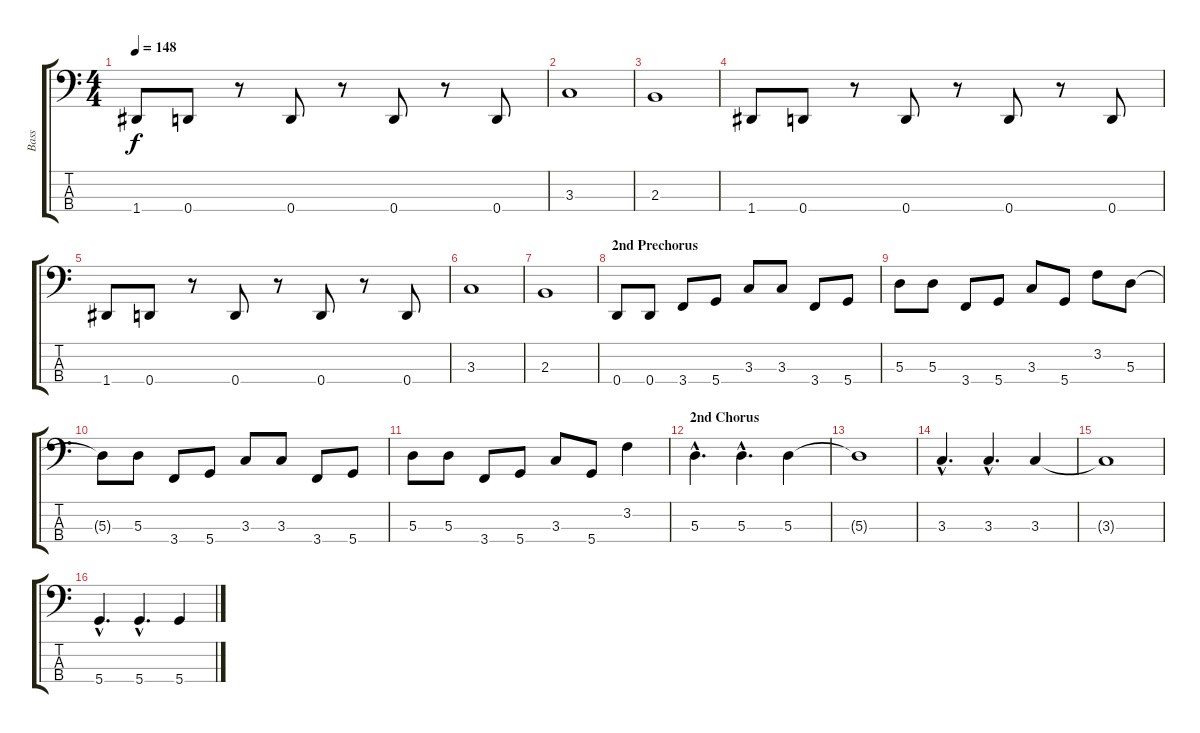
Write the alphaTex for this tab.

\track ("Bass" "Bass") {instrument electricbasspick}
\staff {score tabs}
\tuning (G2 D2 A1 D1) {hide}
\ts (4 4)
\tempo 148
\clef f4
\ks c
1.4.8{dy f} 0.4.8 r.8 0.4.8 r.8 0.4.8 r.8 0.4.8 |
3.3.1 |
2.3.1 |
1.4.8 0.4.8 r.8 0.4.8 r.8 0.4.8 r.8 0.4.8 |
1.4.8 0.4.8 r.8 0.4.8 r.8 0.4.8 r.8 0.4.8 |
3.3.1 |
2.3.1 |
\section ("" "2nd Prechorus")
0.4.8 0.4.8 3.4.8 5.4.8 3.3.8 3.3.8 3.4.8 5.4.8 |
5.3.8 5.3.8 3.4.8 5.4.8 3.3.8 5.4.8 3.2.8 5.3.8 |
5.3{t}.8 5.3.8 3.4.8 5.4.8 3.3.8 3.3.8 3.4.8 5.4.8 |
5.3.8 5.3.8 3.4.8 5.4.8 3.3.8 5.4.8 3.2.4 |
\section ("" "2nd Chorus")
5.3{hac}.4{d} 5.3{hac}.4{d} 5.3.4 |
5.3{t}.1 |
3.3{hac}.4{d} 3.3{hac}.4{d} 3.3.4 |
3.3{t}.1 |
5.4{hac}.4{d} 5.4{hac}.4{d} 5.4.4
